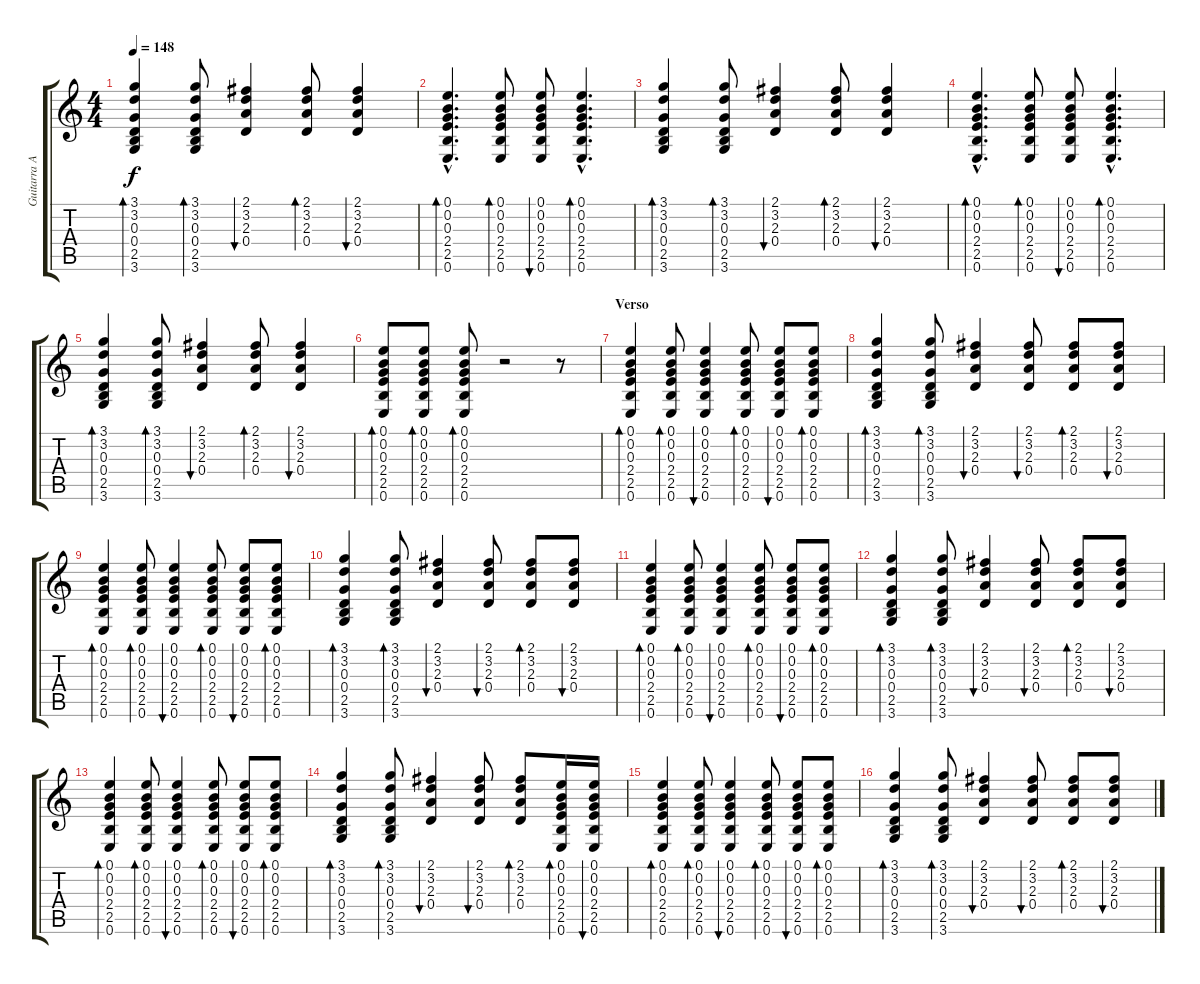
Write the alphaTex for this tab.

\track ("Guitarra Acústica" "Guitarra A") {instrument acousticguitarsteel}
\staff {score tabs}
\tuning (E4 B3 G3 D3 A2 E2) {hide}
\ts (4 4)
\tempo 148
\clef g2
\ks c
(3.1 3.2 0.3 0.4 2.5 3.6).4{bd 30 dy f} (3.1 3.2 0.3 0.4 2.5 3.6).8{bd 30} (2.1 3.2 2.3 0.4).4{bu 30} (2.1 3.2 2.3 0.4).8{bd 30} (2.1 3.2 2.3 0.4).4{bu 30} |
(0.1{hac} 0.2{hac} 0.3{hac} 2.4{hac} 2.5{hac} 0.6{hac}).4{d bd 30} (0.1 0.2 0.3 2.4 2.5 0.6).8{bd 30} (0.1 0.2 0.3 2.4 2.5 0.6).8{bu 30} (0.1{hac} 0.2{hac} 0.3{hac} 2.4{hac} 2.5{hac} 0.6{hac}).4{d bd 30} |
(3.1 3.2 0.3 0.4 2.5 3.6).4{bd 30} (3.1 3.2 0.3 0.4 2.5 3.6).8{bd 30} (2.1 3.2 2.3 0.4).4{bu 30} (2.1 3.2 2.3 0.4).8{bd 30} (2.1 3.2 2.3 0.4).4{bu 30} |
(0.1{hac} 0.2{hac} 0.3{hac} 2.4{hac} 2.5{hac} 0.6{hac}).4{d bd 30} (0.1 0.2 0.3 2.4 2.5 0.6).8{bd 30} (0.1 0.2 0.3 2.4 2.5 0.6).8{bu 30} (0.1{hac} 0.2{hac} 0.3{hac} 2.4{hac} 2.5{hac} 0.6{hac}).4{d bd 30} |
(3.1 3.2 0.3 0.4 2.5 3.6).4{bd 30} (3.1 3.2 0.3 0.4 2.5 3.6).8{bd 30} (2.1 3.2 2.3 0.4).4{bu 30} (2.1 3.2 2.3 0.4).8{bd 30} (2.1 3.2 2.3 0.4).4{bu 30} |
(0.1 0.2 0.3 2.4 2.5 0.6).8{bd 30} (0.1 0.2 0.3 2.4 2.5 0.6).8{bd 30} (0.1 0.2 0.3 2.4 2.5 0.6).8{bd 30} r.2 r.8 |
\section ("" "Verso")
(0.1 0.2 0.3 2.4 2.5 0.6).4{bd 30} (0.1 0.2 0.3 2.4 2.5 0.6).8{bd 30} (0.1 0.2 0.3 2.4 2.5 0.6).4{bu 30} (0.1 0.2 0.3 2.4 2.5 0.6).8{bd 30} (0.1 0.2 0.3 2.4 2.5 0.6).8{bu 30} (0.1 0.2 0.3 2.4 2.5 0.6).8{bd 30} |
(3.1 3.2 0.3 0.4 2.5 3.6).4{bd 30} (3.1 3.2 0.3 0.4 2.5 3.6).8{bd 30} (2.1 3.2 2.3 0.4).4{bu 30} (2.1 3.2 2.3 0.4).8{bu 30} (2.1 3.2 2.3 0.4).8{bd 30} (2.1 3.2 2.3 0.4).8{bu 30} |
(0.1 0.2 0.3 2.4 2.5 0.6).4{bd 30} (0.1 0.2 0.3 2.4 2.5 0.6).8{bd 30} (0.1 0.2 0.3 2.4 2.5 0.6).4{bu 30} (0.1 0.2 0.3 2.4 2.5 0.6).8{bd 30} (0.1 0.2 0.3 2.4 2.5 0.6).8{bu 30} (0.1 0.2 0.3 2.4 2.5 0.6).8{bd 30} |
(3.1 3.2 0.3 0.4 2.5 3.6).4{bd 30} (3.1 3.2 0.3 0.4 2.5 3.6).8{bd 30} (2.1 3.2 2.3 0.4).4{bu 30} (2.1 3.2 2.3 0.4).8{bu 30} (2.1 3.2 2.3 0.4).8{bd 30} (2.1 3.2 2.3 0.4).8{bu 30} |
(0.1 0.2 0.3 2.4 2.5 0.6).4{bd 30} (0.1 0.2 0.3 2.4 2.5 0.6).8{bd 30} (0.1 0.2 0.3 2.4 2.5 0.6).4{bu 30} (0.1 0.2 0.3 2.4 2.5 0.6).8{bd 30} (0.1 0.2 0.3 2.4 2.5 0.6).8{bu 30} (0.1 0.2 0.3 2.4 2.5 0.6).8{bd 30} |
(3.1 3.2 0.3 0.4 2.5 3.6).4{bd 30} (3.1 3.2 0.3 0.4 2.5 3.6).8{bd 30} (2.1 3.2 2.3 0.4).4{bu 30} (2.1 3.2 2.3 0.4).8{bu 30} (2.1 3.2 2.3 0.4).8{bd 30} (2.1 3.2 2.3 0.4).8{bu 30} |
(0.1 0.2 0.3 2.4 2.5 0.6).4{bd 30} (0.1 0.2 0.3 2.4 2.5 0.6).8{bd 30} (0.1 0.2 0.3 2.4 2.5 0.6).4{bu 30} (0.1 0.2 0.3 2.4 2.5 0.6).8{bd 30} (0.1 0.2 0.3 2.4 2.5 0.6).8{bu 30} (0.1 0.2 0.3 2.4 2.5 0.6).8{bd 30} |
(3.1 3.2 0.3 0.4 2.5 3.6).4{bd 30} (3.1 3.2 0.3 0.4 2.5 3.6).8{bd 30} (2.1 3.2 2.3 0.4).4{bu 30} (2.1 3.2 2.3 0.4).8{bu 30} (2.1 3.2 2.3 0.4).8{bd 30} (0.1 0.2 0.3 2.4 2.5 0.6).16{bd 30} (0.1 0.2 0.3 2.4 2.5 0.6).16{bu 30} |
(0.1 0.2 0.3 2.4 2.5 0.6).4{bd 30} (0.1 0.2 0.3 2.4 2.5 0.6).8{bd 30} (0.1 0.2 0.3 2.4 2.5 0.6).4{bu 30} (0.1 0.2 0.3 2.4 2.5 0.6).8{bd 30} (0.1 0.2 0.3 2.4 2.5 0.6).8{bu 30} (0.1 0.2 0.3 2.4 2.5 0.6).8{bd 30} |
(3.1 3.2 0.3 0.4 2.5 3.6).4{bd 30} (3.1 3.2 0.3 0.4 2.5 3.6).8{bd 30} (2.1 3.2 2.3 0.4).4{bu 30} (2.1 3.2 2.3 0.4).8{bu 30} (2.1 3.2 2.3 0.4).8{bd 30} (2.1 3.2 2.3 0.4).8{bu 30}
